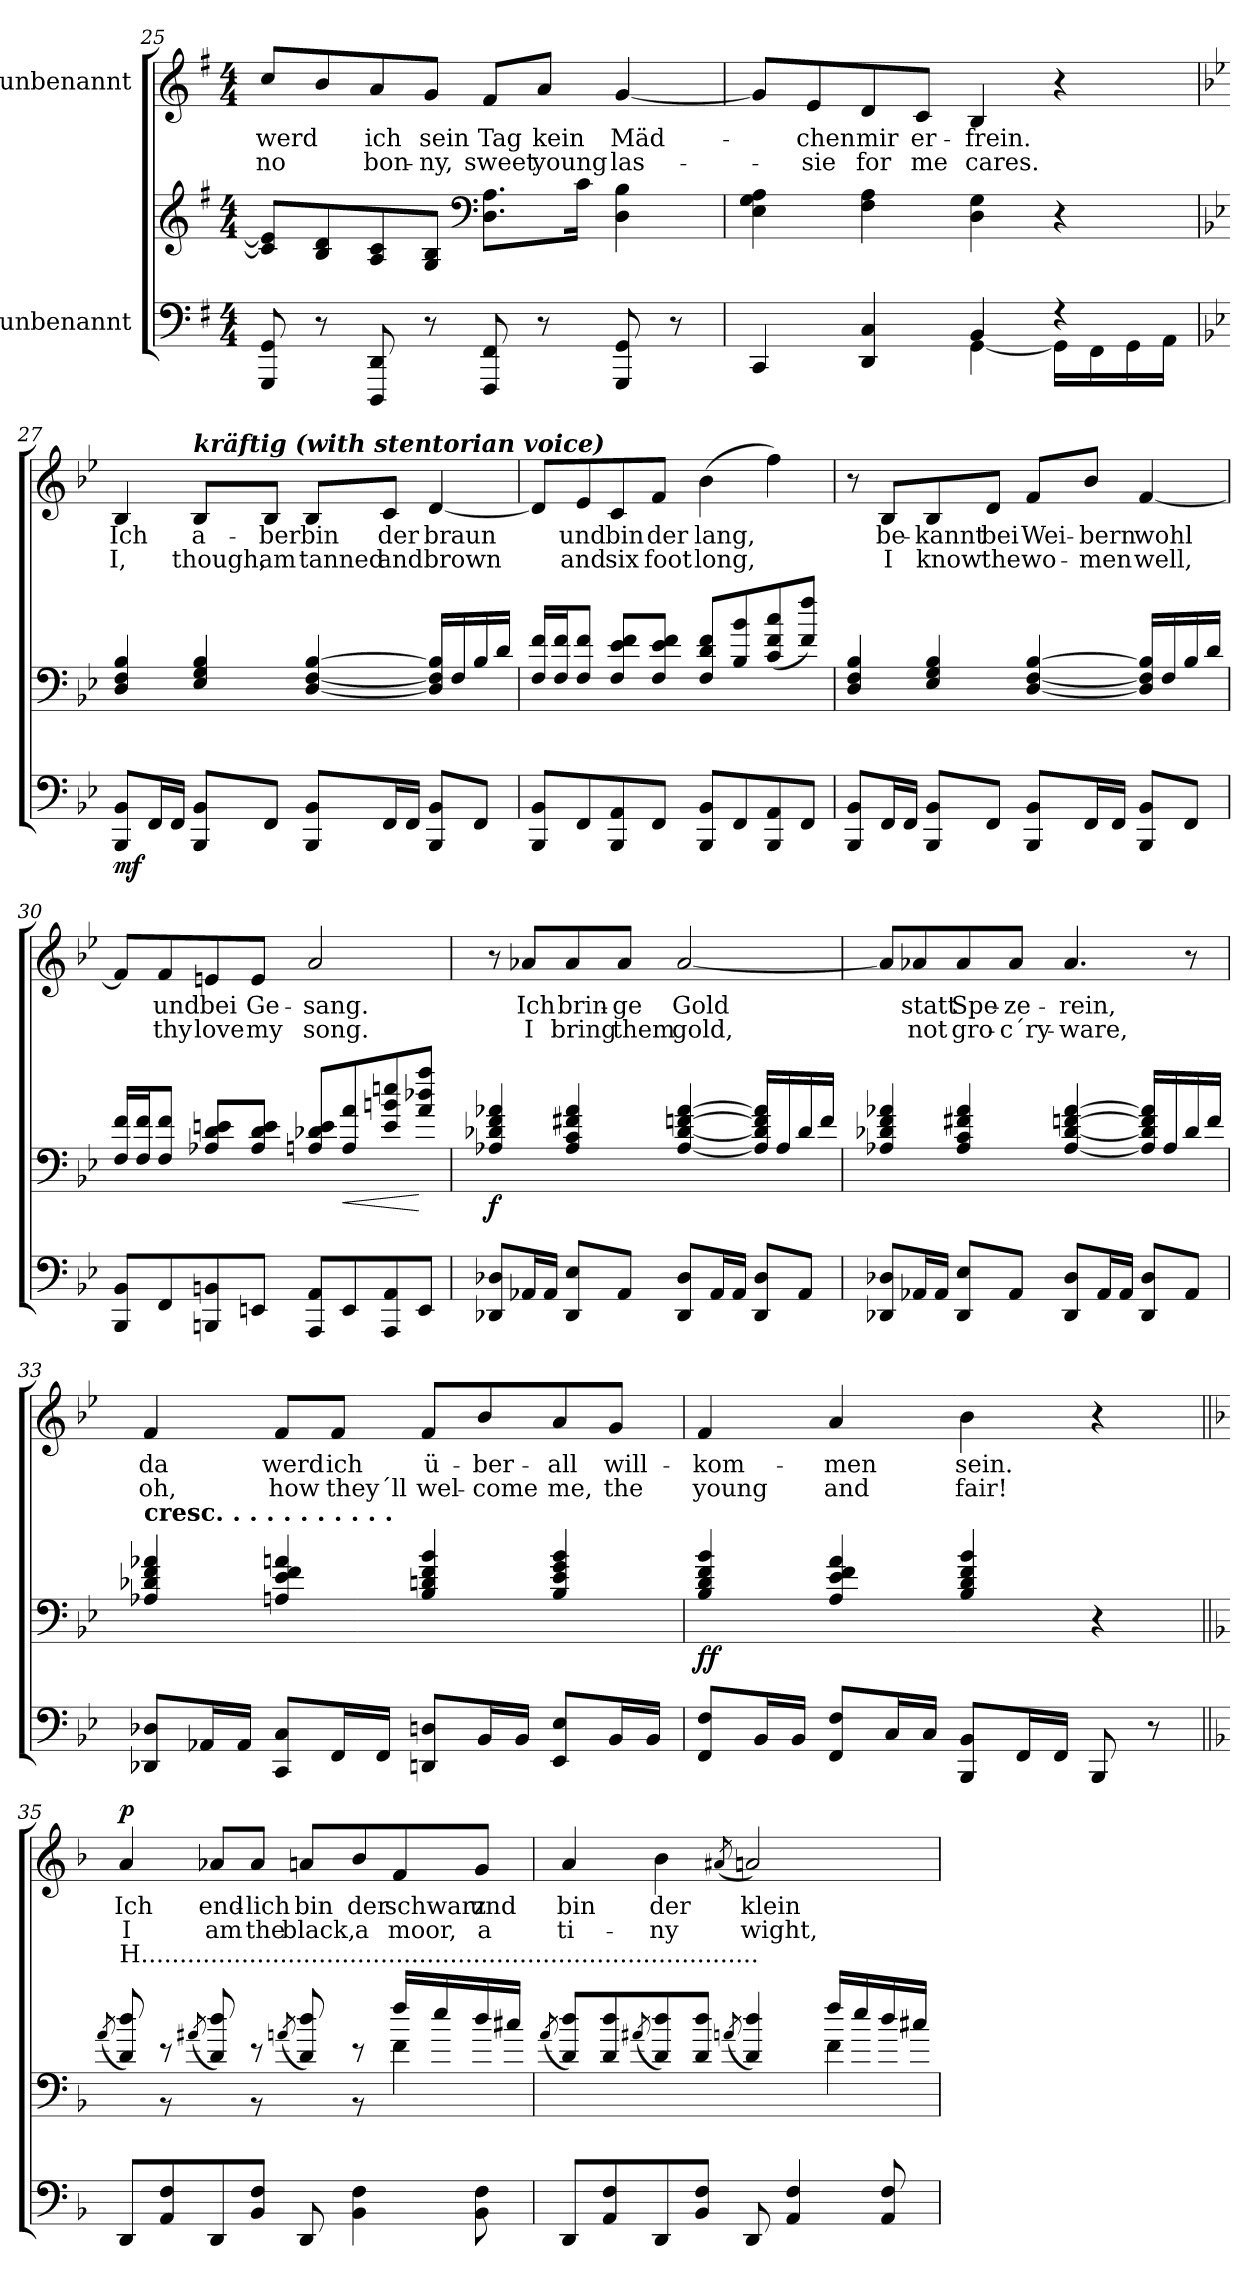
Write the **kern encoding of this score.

**kern	**kern	**dynam	**kern	**text	**text	**dynam
*part2	*part2	*part2	*part1	*part1	*part1	*part1
*staff3	*staff2	*staff2/3	*staff1	*staff1	*staff1	*staff1
*I"unbenannt	*	*	*I"unbenannt	*	*	*
*clefF4	*clefG2	*	*clefG2	*	*	*
*k[f#]	*k[f#]	*	*k[f#]	*	*	*
*M4/4	*M4/4	*	*M4/4	*	*	*
=25	=25	=25	=25	=25	=25	=25
!	!	!	!	!LO:LY:b	!LO:LY:b	!
8GGG/ 8GG/	8c/] 8e/]L	.	8cc/L	werd	no	.
8r	8B/ 8d/	.	8b/	.	.	.
!	!	!	!	!LO:LY:b	!LO:LY:b	!
8DDD/ 8DD/	8A/ 8c/	.	8a/	ich	bon-	.
!	!	!	!	!LO:LY:b	!LO:LY:b	!
8r	8G/ 8B/J	.	8g/J	sein	ny,	.
*	*clefF4	*	*	*	*	*
!	!	!	!	!LO:LY:b	!LO:LY:b	!
8FFF#/ 8FF#/	8.D\ 8.A\L	.	8f#/L	Tag	sweet	.
!	!	!	!	!LO:LY:b	!LO:LY:b	!
8r	.	.	8a/J	kein	young	.
.	16c\Jk	.	.	.	.	.
!	!	!	!	!LO:LY:b	!LO:LY:b	!
8GGG/ 8GG/	4D\ 4B\	.	[4g/	Mäd-	las-	.
8r	.	.	.	.	.	.
!!LO:LB:g=z
=26	=26	=26	=26	=26	=26	=26
*^	*	*	*	*	*	*
4CC/	2ryy	4E\ 4G\ 4A\	.	8g/L]	.	.	.
!	!	!	!	!	!LO:LY:b	!LO:LY:b	!
.	.	.	.	8e/	chen	sie	.
!	!	!	!	!	!LO:LY:b	!LO:LY:b	!
4DD/ 4C/	.	4F#\ 4A\	.	8d/	mir	for	.
!	!	!	!	!	!LO:LY:b	!LO:LY:b	!
.	.	.	.	8c/J	er-	me	.
!	!	!	!	!	!LO:LY:b	!LO:LY:b	!
4BB/	[4GG\	4D\ 4G\	.	4B/	frein.	cares.	.
4r	16GG\LL]	4r	.	4r	.	.	.
.	16FF#\	.	.	.	.	.	.
.	16GG\	.	.	.	.	.	.
.	16AA\JJ	.	.	.	.	.	.
*v	*v	*	*	*	*	*	*
=27	=27	=27	=27	=27	=27	=27
*k[b-e-]	*k[b-e-]	*	*k[b-e-]	*	*	*
*^	*	*	*	*	*	*
!	!	!	!LO:DY:b=2	!	!LO:LY:b	!LO:LY:b	!
*v	*v	*	*	*	*	*	*
8BBB-/ 8BB-/L	4D/ 4F/ 4B-/	mf	4B-/	Ich	I,	.
16FF/L	.	.	.	.	.	.
16FF/JJ	.	.	.	.	.	.
!	!	!	!LO:TX:a:Bi:t=kräftig (with stentorian voice)	!	!	!
!	!	!	!	!LO:LY:b	!LO:LY:b	!
8BBB-/ 8BB-/L	4E-/ 4G/ 4B-/	.	8B-/L	a-	though,	.
!	!	!	!	!LO:LY:b	!LO:LY:b	!
8FF/J	.	.	8B-/J	ber	am	.
!	!	!	!	!LO:LY:b	!LO:LY:b	!
8BBB-/ 8BB-/L	[4D/ [4F/ [4B-/	.	8B-/L	bin	tanned	.
!	!	!	!	!LO:LY:b	!LO:LY:b	!
16FF/L	.	.	8c/J	der	and	.
16FF/JJ	.	.	.	.	.	.
!	!	!	!	!LO:LY:b	!LO:LY:b	!
8BBB-/ 8BB-/L	16D/] 16F/] 16B-/]LL	.	[4d/	braun	brown	.
.	16F/	.	.	.	.	.
8FF/J	16B-/	.	.	.	.	.
.	16d/JJ	.	.	.	.	.
=28	=28	=28	=28	=28	=28	=28
8BBB-/ 8BB-/L	16F/ 16f/LL	.	8d/L]	.	.	.
.	16F/ 16f/J	.	.	.	.	.
!	!	!	!	!LO:LY:b	!LO:LY:b	!
8FF/	8F/ 8f/J	.	8e-/	und	and	.
!	!	!	!	!LO:LY:b	!LO:LY:b	!
8BBB-/ 8AA/	8F/ 8e-/ 8f/L	.	8c/	bin	six	.
!	!	!	!	!LO:LY:b	!LO:LY:b	!
8FF/J	8F/ 8e-/ 8f/J	.	8f/J	der	foot	.
!	!	!	!	!LO:LY:b	!LO:LY:b	!
8BBB-/ 8BB-/L	8F/ 8d/ 8f/L	.	(4b-\	lang,	long,	.
8FF/	8B-/ 8b-/	.	.	.	.	.
8BBB-/ 8AA/	(8c/ 8f/ 8cc/	.	4ff\)	.	.	.
8FF/J	8f/ 8ff/J)	.	.	.	.	.
!!LO:LB:g=z
=29	=29	=29	=29	=29	=29	=29
8BBB-/ 8BB-/L	4D/ 4F/ 4B-/	.	8r	.	.	.
!	!	!	!	!LO:LY:b	!LO:LY:b	!
16FF/L	.	.	8B-/L	be-	I	.
16FF/JJ	.	.	.	.	.	.
!	!	!	!	!LO:LY:b	!LO:LY:b	!
8BBB-/ 8BB-/L	4E-/ 4G/ 4B-/	.	8B-/	kannt	know	.
!	!	!	!	!LO:LY:b	!LO:LY:b	!
8FF/J	.	.	8d/J	bei	the	.
!	!	!	!	!LO:LY:b	!LO:LY:b	!
8BBB-/ 8BB-/L	[4D/ [4F/ [4B-/	.	8f/L	Wei-	wo-	.
!	!	!	!	!LO:LY:b	!LO:LY:b	!
16FF/L	.	.	8b-/J	bern	men	.
16FF/JJ	.	.	.	.	.	.
!	!	!	!	!LO:LY:b	!LO:LY:b	!
8BBB-/ 8BB-/L	16D/] 16F/] 16B-/]LL	.	[4f/	wohl	well,	.
.	16F/	.	.	.	.	.
8FF/J	16B-/	.	.	.	.	.
.	16d/JJ	.	.	.	.	.
=30	=30	=30	=30	=30	=30	=30
8BBB-/ 8BB-/L	16F/ 16f/LL	.	8f/L]	.	.	.
.	16F/ 16f/J	.	.	.	.	.
!	!	!	!	!LO:LY:b	!LO:LY:b	!
8FF/	8F/ 8f/J	.	8f/	und	thy	.
!	!	!	!	!LO:LY:b	!LO:LY:b	!
8BBBn/ 8BBn/	8A-X/ 8d/ 8en/L	.	8en/	bei	love	.
!	!	!	!	!LO:LY:b	!LO:LY:b	!
8EEn/J	8A-/ 8d/ 8e/J	.	8e/J	Ge-	my	.
!	!	!	!	!LO:LY:b	!LO:LY:b	!
8AAA/ 8AA/L	8An/ 8d-X/ 8e/L	.	2a/	sang.	song.	.
!	!	!LO:HP:b	!	!	!	!
8EE/	8A/ 8a/	<	.	.	.	.
8AAA/ 8AA/	8e/ 8bn/ 8een/	.	.	.	.	.
8EE/J	8a/ 8dd-X/ 8aa/J	[	.	.	.	.
=31	=31	=31	=31	=31	=31	=31
!	!	!LO:DY:b	!	!	!	!
8DD-X/ 8D-X/L	4A-X/ 4d-X/ 4f/ 4a-X/	f	8r	.	.	.
!	!	!	!	!LO:LY:b	!LO:LY:b	!
16AA-X/L	.	.	8a-X/L	Ich	I	.
16AA-/JJ	.	.	.	.	.	.
!	!	!	!	!LO:LY:b	!LO:LY:b	!
8DD-/ 8E-/L	4A-/ 4c/ 4f#X/ 4a-/	.	8a-/	brin-	bring	.
!	!	!	!	!LO:LY:b	!LO:LY:b	!
8AA-/J	.	.	8a-/J	ge	them	.
!	!	!	!	!LO:LY:b	!LO:LY:b	!
8DD-/ 8D-/L	[4A-/ [4d-/ [4fn/ [4a-/	.	[2a-/	Gold	gold,	.
16AA-/L	.	.	.	.	.	.
16AA-/JJ	.	.	.	.	.	.
8DD-/ 8D-/L	16A-/] 16d-/] 16f/] 16a-/]LL	.	.	.	.	.
.	16A-/	.	.	.	.	.
8AA-/J	16d-/	.	.	.	.	.
.	16f/JJ	.	.	.	.	.
!!LO:LB:g=z
=32	=32	=32	=32	=32	=32	=32
8DD-X/ 8D-X/L	4A-X/ 4d-X/ 4f/ 4a-X/	.	8a-/L]	.	.	.
!	!	!	!	!LO:LY:b	!LO:LY:b	!
16AA-X/L	.	.	8a-X/	statt	not	.
16AA-/JJ	.	.	.	.	.	.
!	!	!	!	!LO:LY:b	!LO:LY:b	!
8DD-/ 8E-/L	4A-/ 4c/ 4f#X/ 4a-/	.	8a-/	Spe-	gro-	.
!	!	!	!	!LO:LY:b	!LO:LY:b	!
8AA-/J	.	.	8a-/J	ze-	c´ry-	.
!	!	!	!	!LO:LY:b	!LO:LY:b	!
8DD-/ 8D-/L	[4A-/ [4d-/ [4fn/ [4a-/	.	4.a-/	rein,	ware,	.
16AA-/L	.	.	.	.	.	.
16AA-/JJ	.	.	.	.	.	.
8DD-/ 8D-/L	16A-/] 16d-/] 16f/] 16a-/]LL	.	.	.	.	.
.	16A-/	.	.	.	.	.
8AA-/J	16d-/	.	8r	.	.	.
.	16f/JJ	.	.	.	.	.
=33	=33	=33	=33	=33	=33	=33
!	!LO:TX:a:B:t=cresc.          .          .          .           .          .          .          .           .         .          .	!	!	!	!	!
!	!	!	!	!LO:LY:b	!LO:LY:b	!
8DD-X/ 8D-X/L	4A-X/ 4d-X/ 4f/ 4a-X/	.	4f/	da	oh,	.
16AA-X/L	.	.	.	.	.	.
16AA-/JJ	.	.	.	.	.	.
!	!	!	!	!LO:LY:b	!LO:LY:b	!
8CC/ 8C/L	4An/ 4e-/ 4f/ 4an/	.	8f/L	werd	how	.
!	!	!	!	!LO:LY:b	!LO:LY:b	!
16FF/L	.	.	8f/J	ich	they´ll	.
16FF/JJ	.	.	.	.	.	.
!	!	!	!	!LO:LY:b	!LO:LY:b	!
8DDn/ 8Dn/L	4B-/ 4dn/ 4f/ 4b-/	.	8f/L	ü-	wel-	.
!	!	!	!	!LO:LY:b	!LO:LY:b	!
16BB-/L	.	.	8b-/	ber-	come	.
16BB-/JJ	.	.	.	.	.	.
!	!	!	!	!LO:LY:b	!LO:LY:b	!
8EE-/ 8E-/L	4B-/ 4e-/ 4g/ 4b-/	.	8a/	all	me,	.
!	!	!	!	!LO:LY:b	!LO:LY:b	!
16BB-/L	.	.	8g/J	will-	the	.
16BB-/JJ	.	.	.	.	.	.
=34	=34	=34	=34	=34	=34	=34
!	!	!LO:DY:b	!	!LO:LY:b	!LO:LY:b	!
8FF/ 8F/L	4B-/ 4d/ 4f/ 4b-/	ff	4f/	kom-	young	.
16BB-/L	.	.	.	.	.	.
16BB-/JJ	.	.	.	.	.	.
!	!	!	!	!LO:LY:b	!LO:LY:b	!
8FF/ 8F/L	4A/ 4e-/ 4f/ 4a/	.	4a/	men	and	.
16C/L	.	.	.	.	.	.
16C/JJ	.	.	.	.	.	.
!	!	!	!	!LO:LY:b	!LO:LY:b	!
8BBB-/ 8BB-/L	4B-/ 4d/ 4f/ 4b-/	.	4b-\	sein.	fair!	.
16FF/L	.	.	.	.	.	.
16FF/JJ	.	.	.	.	.	.
8BBB-/	4r	.	4r	.	.	.
8r	.	.	.	.	.	.
!!LO:LB:g=z
=35||	=35||	=35||	=35||	=35||	=35||	=35||
*k[b-]	*k[b-]	*	*k[b-]	*	*	*
.	(8qa/	.	.	.	.	.
*	*^	*	*	*	*	*
!	!LO:TX:a:t=H................................................................................	!	!	!	!	!	!
!	!	!	!	!	!LO:LY:b	!LO:LY:b	!LO:DY:b
8DD/L	8d/ 8dd/)	8ryy	.	4a/	Ich	I	p
8AA/ 8F/	8r	8r	.	.	.	.	.
.	(8qa#X/	.	.	.	.	.	.
!	!	!	!	!	!LO:LY:b	!LO:LY:b	!
8DD/	8d/ 8dd/)	8ryy	.	8a-X/L	end-	am	.
!	!	!	!	!	!LO:LY:b	!LO:LY:b	!
8BB-/ 8F/J	8r	8r	.	8a-/J	lich	the	.
.	(8qan/	.	.	.	.	.	.
!	!	!	!	!	!LO:LY:b	!LO:LY:b	!
8DD/	8d/ 8dd/)	8ryy	.	8an/L	bin	black,	.
!	!	!	!	!	!LO:LY:b	!LO:LY:b	!
4BB-\ 4F\	8r	8r	.	8b-/	der	a	.
!	!	!	!	!	!LO:LY:b	!LO:LY:b	!
.	16ff/LL	4f\	.	8f/	schwarz	moor,	.
.	16ee/	.	.	.	.	.	.
!	!	!	!	!	!LO:LY:b	!LO:LY:b	!
8BB-\ 8F\	16dd/	.	.	8g/J	und	a	.
.	16cc#X/JJ	.	.	.	.	.	.
=36	=36	=36	=36	=36	=36	=36	=36
.	(8qa/	.	.	.	.	.	.
!	!	!	!	!	!LO:LY:b	!LO:LY:b	!
8DD/L	8d/ 8dd/L)	2.ryy	.	4a/	bin	ti-	.
8AA/ 8F/	8d/ 8dd/	.	.	.	.	.	.
.	(8qa#X/	.	.	.	.	.	.
!	!	!	!	!	!LO:LY:b	!LO:LY:b	!
8DD/	8d/ 8dd/)	.	.	4b-\	der	ny	.
8BB-/ 8F/J	8d/ 8dd/J	.	.	.	.	.	.
.	(8qan/	.	.	(8qa#X/	.	.	.
!	!	!	!	!	!LO:LY:b	!LO:LY:b	!
8DD/	4d/ 4dd/)	.	.	2an/)	klein	wight,	.
4AA/ 4F/	.	.	.	.	.	.	.
.	16ff/LL	4f\	.	.	.	.	.
.	16ee/	.	.	.	.	.	.
8AA/ 8F/	16dd/	.	.	.	.	.	.
.	16cc#X/JJ	.	.	.	.	.	.
*	*v	*v	*	*	*	*	*
=	=	=	=	=	=	=
*-	*-	*-	*-	*-	*-	*-
